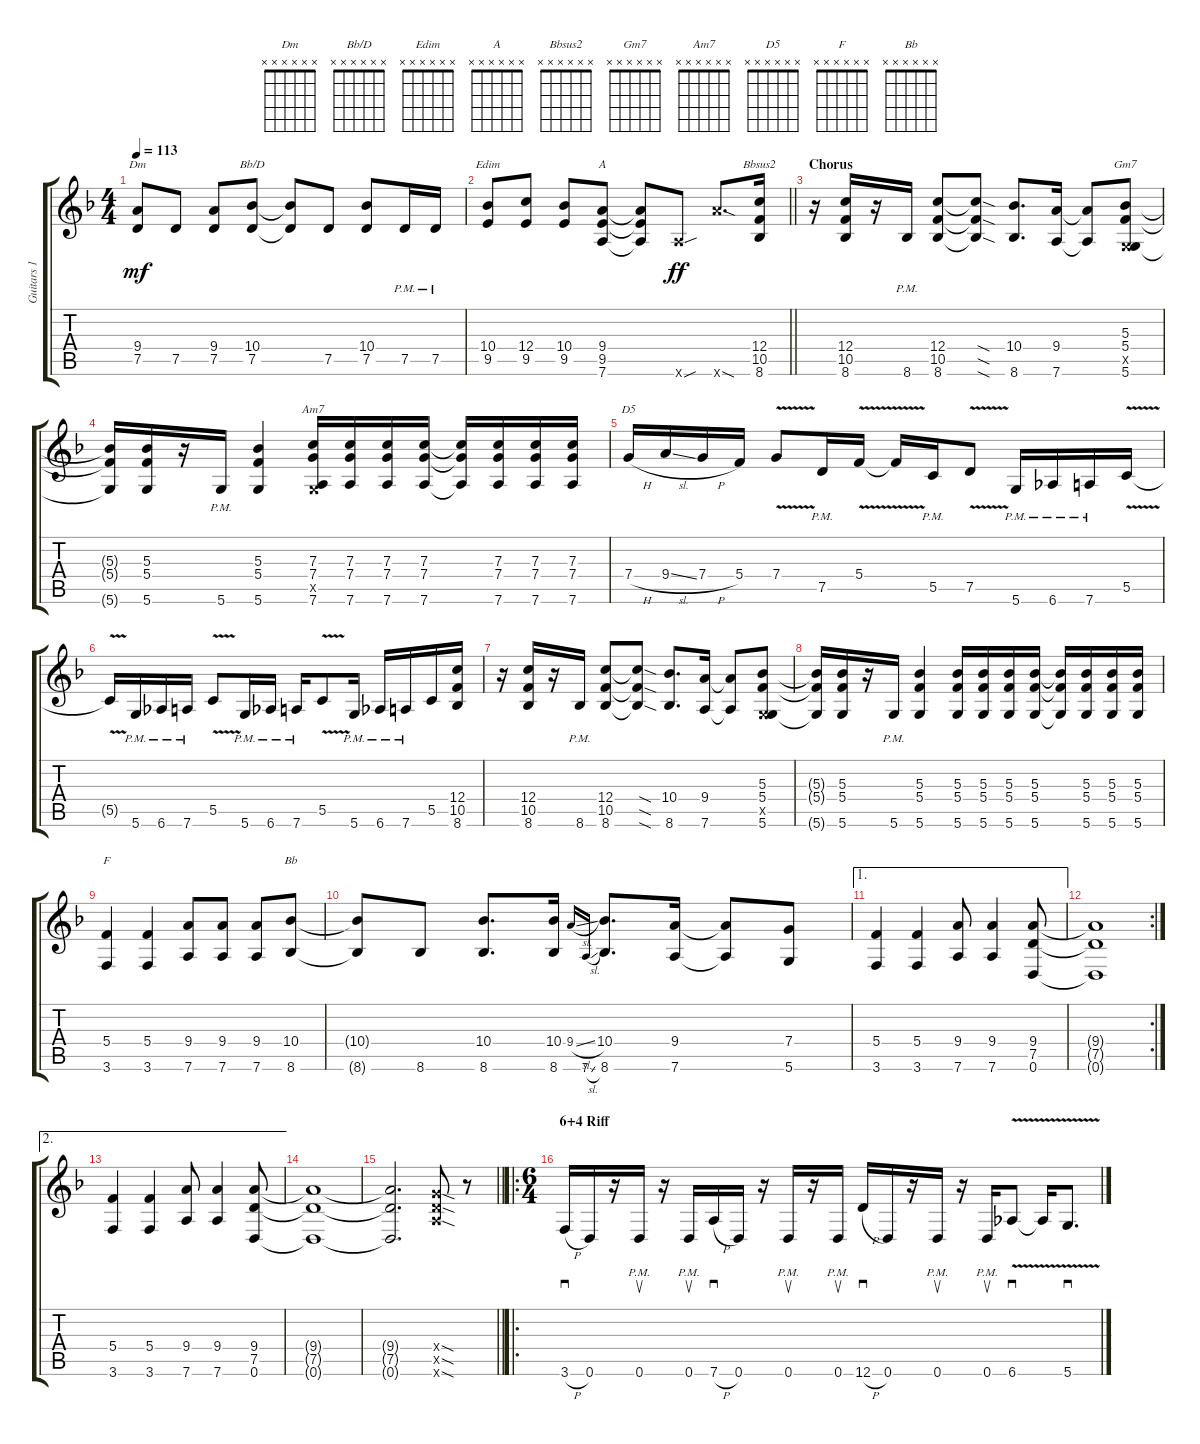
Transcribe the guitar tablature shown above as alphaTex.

\track ("Guitars 1 + 2: main" "Guitars 1 ") {instrument distortionguitar}
\staff {score tabs}
\tuning (D4 A3 F3 C3 G2 D2) {hide}
\chord ("Dm" x x x x x x)
\chord ("Bb/D" x x x x x x)
\chord ("Edim" x x x x x x)
\chord ("A" x x x x x x)
\chord ("Bbsus2" x x x x x x)
\chord ("Gm7" x x x x x x)
\chord ("Am7" x x x x x x)
\chord ("D5" x x x x x x)
\chord ("F" x x x x x x)
\chord ("Bb" x x x x x x)
\ts (4 4)
\tempo 113
\clef g2
\ks dminor
(9.4 7.5).8{ch "Dm" dy mf} 7.5.8 (9.4 7.5).8 (10.4 7.5).8{ch "Bb/D"} (10.4{t} 7.5{t}).8 7.5.8 (10.4 7.5).8 7.5{pm}.16 7.5{pm}.16 |
\barLineRight lightlight
(10.4 9.5).8{ch "Edim"} (12.4 9.5).8 (10.4 9.5).8 (9.4 9.5 7.6).8{ch "A"} (9.4{t} 9.5{t} 7.6{t}).8 7.6{sou x}.8{dy ff} 19.6{sod x}.8{d} (12.4 10.5 8.6).16{ch "Bbsus2"} |
\section ("" "Chorus")
r.16 (12.4 10.5 8.6).16 r.16 8.6{pm}.16 (12.4 10.5 8.6).8 (12.4{sod t} 10.5{sod t} 8.6{sod t}).8 (10.4 8.6).8{d} (9.4 7.6).16 (9.4{t} 7.6{t}).8 (5.3 5.4 0.5{x} 5.6).8{ch "Gm7"} |
(5.3{t} 5.4{t} 5.6{t}).16 (5.3 5.4 5.6).16 r.16 5.6{pm}.16 (5.3 5.4 5.6).4 (7.3 7.4 0.5{x} 7.6).16{ch "Am7"} (7.3 7.4 7.6).16 (7.3 7.4 7.6).16 (7.3 7.4 7.6).16 (7.3{t} 7.4{t} 7.6{t}).16 (7.3 7.4 7.6).16 (7.3 7.4 7.6).16 (7.3 7.4 7.6).16 |
7.4{h}.16{ch "D5"} 9.4{sl}.16 7.4{h}.16 5.4.16 7.4{v}.8 7.5{pm}.16 5.4{v}.16 5.4{v t}.16 5.5{pm}.16 7.5{v}.8 5.6{pm}.16 6.6{pm}.16 7.6{pm}.16 5.5{v}.16 |
5.5{v t}.16 5.6{pm}.16 6.6{pm}.16 7.6{pm}.16 5.5{v}.8 5.6{pm}.16 6.6{pm}.16 7.6{pm}.16 5.5{v}.8 5.6{pm}.16 6.6{pm}.16 7.6{pm}.16 5.5.16 (12.4 10.5 8.6).16 |
r.16 (12.4 10.5 8.6).16 r.16 8.6{pm}.16 (12.4 10.5 8.6).8 (12.4{sod t} 10.5{sod t} 8.6{sod t}).8 (10.4 8.6).8{d} (9.4 7.6).16 (9.4{t} 7.6{t}).8 (5.3 5.4 0.5{x} 5.6).8 |
(5.3{t} 5.4{t} 5.6{t}).16 (5.3 5.4 5.6).16 r.16 5.6{pm}.16 (5.3 5.4 5.6).4 (5.3 5.4 5.6).16 (5.3 5.4 5.6).16 (5.3 5.4 5.6).16 (5.3 5.4 5.6).16 (5.3{t} 5.4{t} 5.6{t}).16 (5.3 5.4 5.6).16 (5.3 5.4 5.6).16 (5.3 5.4 5.6).16 |
(5.4 3.6).4{ch "F"} (5.4 3.6).4 (9.4 7.6).8 (9.4 7.6).8 (9.4 7.6).8 (10.4 8.6).8{ch "Bb"} |
(10.4{t} 8.6{t}).8 8.6.8 (10.4 8.6).8{d} (10.4 8.6).16 9.4{sl}.16{gr onbeat} 7.6{sl}.16{gr onbeat} (10.4 8.6).8{d} (9.4 7.6).16 (9.4{t} 7.6{t}).8 (7.4 5.6).8 |
\ae 1
(5.4 3.6).4 (5.4 3.6).4 (9.4 7.6).8 (9.4 7.6).4 (9.4 7.5 0.6).8 |
\rc 2
(9.4{t} 7.5{t} 0.6{t}).1 |
\ae 2
(5.4 3.6).4 (5.4 3.6).4 (9.4 7.6).8 (9.4 7.6).4 (9.4 7.5 0.6).8 |
(9.4{t} 7.5{t} 0.6{t}).1 |
\barLineRight lightlight
(9.4{t} 7.5{t} 0.6{t}).2{d} (7.4{sod x} 7.5{sod x} 7.6{sod x}).8 r.8 |
\ro
\ts (6 4)
\section ("" "6+4 Riff")
3.6{h}.16{sd} 0.6.16 r.16 0.6{pm}.16{su} r.16 0.6{pm}.16{su} 7.6{h}.16{sd} 0.6.16 r.16 0.6{pm}.16{su} r.16 0.6{pm}.16{su} 12.6{h}.16{sd} 0.6.16 r.16 0.6{pm}.16{su} r.16 0.6{pm}.16{su} 6.6{v}.8{sd} 6.6{v t}.16 5.6{v}.8{d sd}
